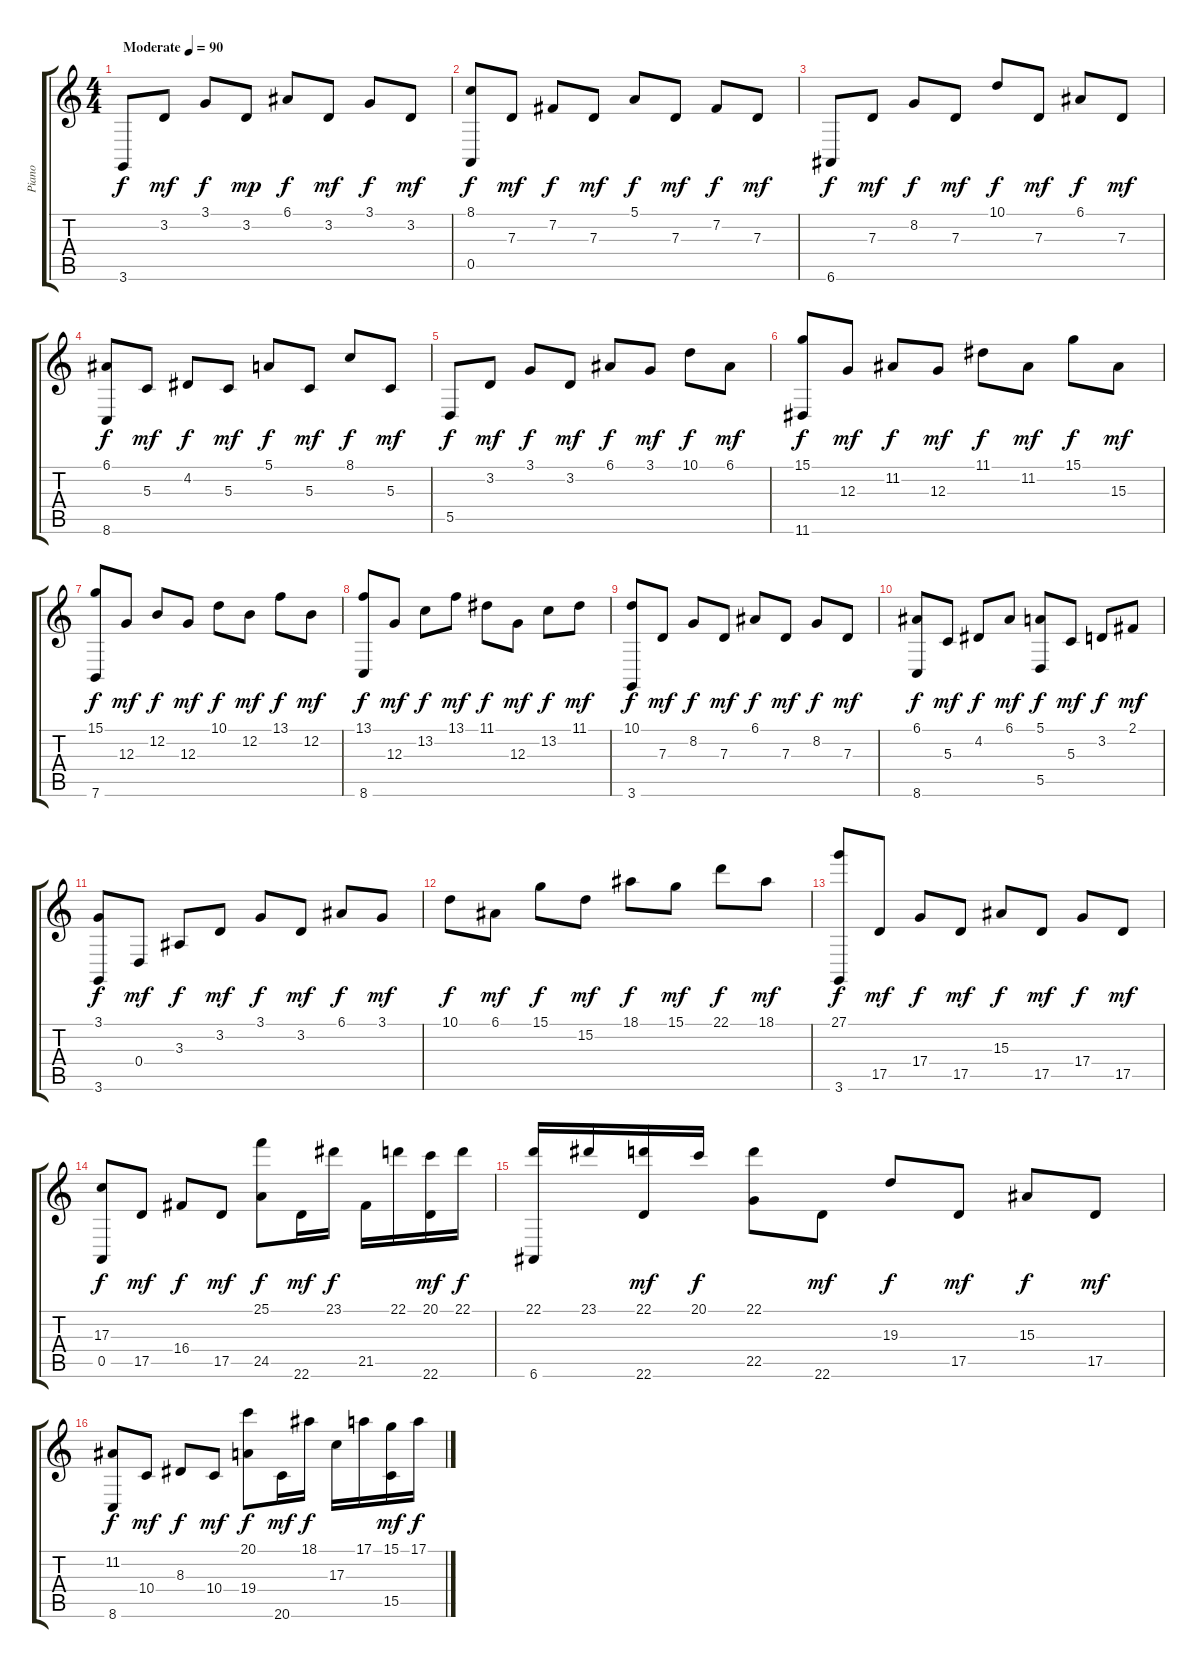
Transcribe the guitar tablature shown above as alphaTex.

\track ("Piano" "Piano") {instrument brightacousticpiano}
\staff {score tabs}
\tuning (E4 B3 G3 D3 A2 E2) {hide}
\ts (4 4)
\tempo (90 "Moderate")
\clef g2
\ks c
3.6.8{dy f instrument brightacousticpiano} 3.2.8{dy mf} 3.1.8{dy f} 3.2.8{dy mp} 6.1.8{dy f} 3.2.8{dy mf} 3.1.8{dy f} 3.2.8{dy mf} |
(8.1 0.5).8{dy f} 7.3.8{dy mf} 7.2.8{dy f} 7.3.8{dy mf} 5.1.8{dy f} 7.3.8{dy mf} 7.2.8{dy f} 7.3.8{dy mf} |
6.6.8{dy f} 7.3.8{dy mf} 8.2.8{dy f} 7.3.8{dy mf} 10.1.8{dy f} 7.3.8{dy mf} 6.1.8{dy f} 7.3.8{dy mf} |
(6.1 8.6).8{dy f} 5.3.8{dy mf} 4.2.8{dy f} 5.3.8{dy mf} 5.1.8{dy f} 5.3.8{dy mf} 8.1.8{dy f} 5.3.8{dy mf} |
5.5.8{dy f} 3.2.8{dy mf} 3.1.8{dy f} 3.2.8{dy mf} 6.1.8{dy f} 3.1.8{dy mf} 10.1.8{dy f} 6.1.8{dy mf} |
(15.1 11.6).8{dy f} 12.3.8{dy mf} 11.2.8{dy f} 12.3.8{dy mf} 11.1.8{dy f} 11.2.8{dy mf} 15.1.8{dy f} 15.3.8{dy mf} |
(15.1 7.6).8{dy f} 12.3.8{dy mf} 12.2.8{dy f} 12.3.8{dy mf} 10.1.8{dy f} 12.2.8{dy mf} 13.1.8{dy f} 12.2.8{dy mf} |
(13.1 8.6).8{dy f} 12.3.8{dy mf} 13.2.8{dy f} 13.1.8{dy mf} 11.1.8{dy f} 12.3.8{dy mf} 13.2.8{dy f} 11.1.8{dy mf} |
(10.1 3.6).8{dy f} 7.3.8{dy mf} 8.2.8{dy f} 7.3.8{dy mf} 6.1.8{dy f} 7.3.8{dy mf} 8.2.8{dy f} 7.3.8{dy mf} |
(6.1 8.6).8{dy f} 5.3.8{dy mf} 4.2.8{dy f} 6.1.8{dy mf} (5.1 5.5).8{dy f} 5.3.8{dy mf} 3.2.8{dy f} 2.1.8{dy mf} |
(3.1 3.6).8{dy f} 0.4.8{dy mf} 3.3.8{dy f} 3.2.8{dy mf} 3.1.8{dy f} 3.2.8{dy mf} 6.1.8{dy f} 3.1.8{dy mf} |
10.1.8{dy f} 6.1.8{dy mf} 15.1.8{dy f} 15.2.8{dy mf} 18.1.8{dy f} 15.1.8{dy mf} 22.1.8{dy f} 18.1.8{dy mf} |
(27.1 3.6).8{dy f} 17.5.8{dy mf} 17.4.8{dy f} 17.5.8{dy mf} 15.3.8{dy f} 17.5.8{dy mf} 17.4.8{dy f} 17.5.8{dy mf} |
(17.3 0.5).8{dy f} 17.5.8{dy mf} 16.4.8{dy f} 17.5.8{dy mf} (25.1 24.5).8{dy f} 22.6.16{dy mf} 23.1.16{dy f} 21.5.16 22.1.16 (20.1 22.6).16{dy mf} 22.1.16{dy f} |
(22.1 6.6).16 23.1.16 (22.1 22.6).16{dy mf} 20.1.16{dy f} (22.1 22.5).8 22.6.8{dy mf} 19.3.8{dy f} 17.5.8{dy mf} 15.3.8{dy f} 17.5.8{dy mf} |
(11.2 8.6).8{dy f} 10.4.8{dy mf} 8.3.8{dy f} 10.4.8{dy mf} (20.1 19.4).8{dy f} 20.6.16{dy mf} 18.1.16{dy f} 17.3.16 17.1.16 (15.1 15.5).16{dy mf} 17.1.16{dy f}
